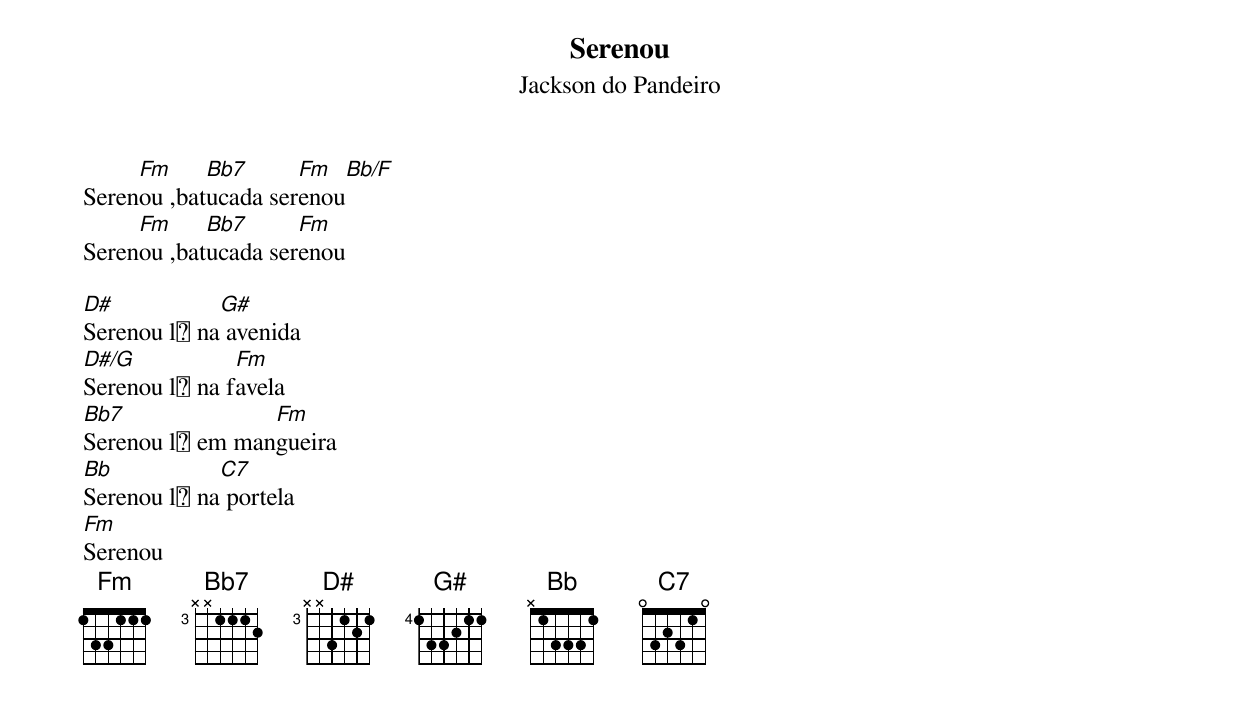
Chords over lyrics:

Serenou
Jackson do Pandeiro

     Fm     Bb7      Fm   Bb/F
Serenou ,batucada serenou
     Fm     Bb7      Fm
Serenou ,batucada serenou

D#           G#
Serenou l치 na avenida
D#/G           Fm
Serenou l치 na favela
Bb7              Fm
Serenou l치 em mangueira
Bb           C7
Serenou l치 na portela
Fm
Serenou
